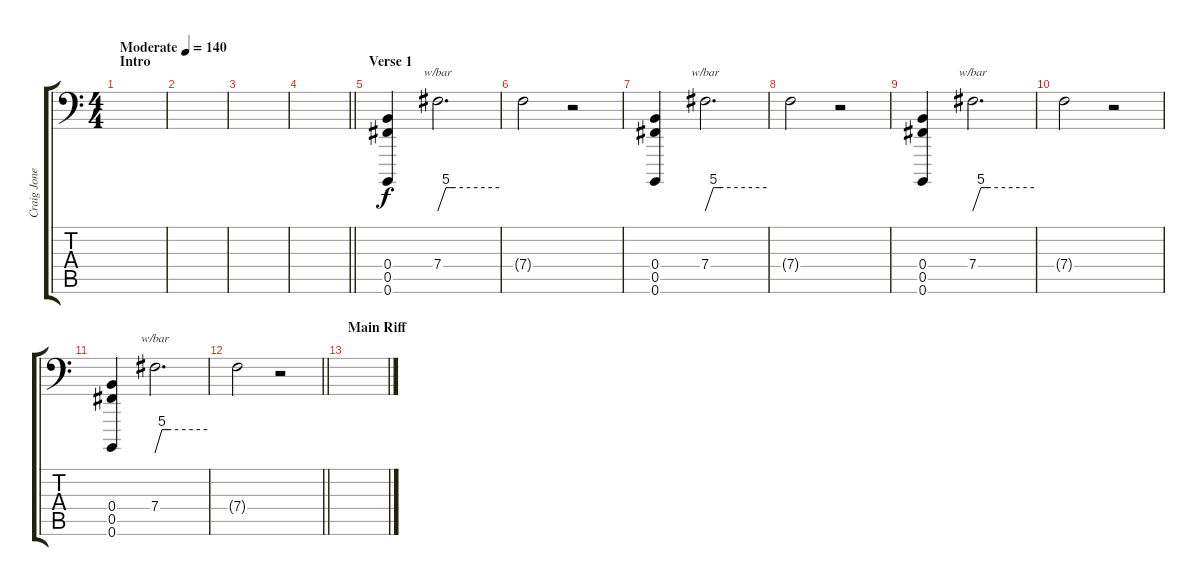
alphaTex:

\track ("Craig Jones" "Craig Jone") {instrument lead2sawtooth}
\staff {score tabs}
\tuning (Db6 Ab3 E3 B2 Gb2 B0) {hide}
\ts (4 4)
\section ("" "Intro")
\tempo (140 "Moderate")
\clef f4
\ks c
|
|
|
\barLineRight lightlight
|
\section ("" "Verse 1")
(0.4 0.5 0.6).4{volume 11 instrument gunshot} 7.4.2{d tbe (custom default 0 0 8 20 15 20 60 20) instrument lead3calliope} |
7.4{t}.2 r.2 |
(0.4 0.5 0.6).4{instrument gunshot} 7.4.2{d tbe (custom default 0 0 8 20 15 20 60 20) instrument lead3calliope} |
7.4{t}.2 r.2 |
(0.4 0.5 0.6).4{instrument gunshot} 7.4.2{d tbe (custom default 0 0 8 20 15 20 60 20) instrument lead3calliope} |
7.4{t}.2 r.2 |
(0.4 0.5 0.6).4{instrument gunshot} 7.4.2{d tbe (custom default 0 0 8 20 15 20 60 20) instrument lead3calliope} |
\barLineRight lightlight
7.4{t}.2 r.2 |
\section ("" "Main Riff")
